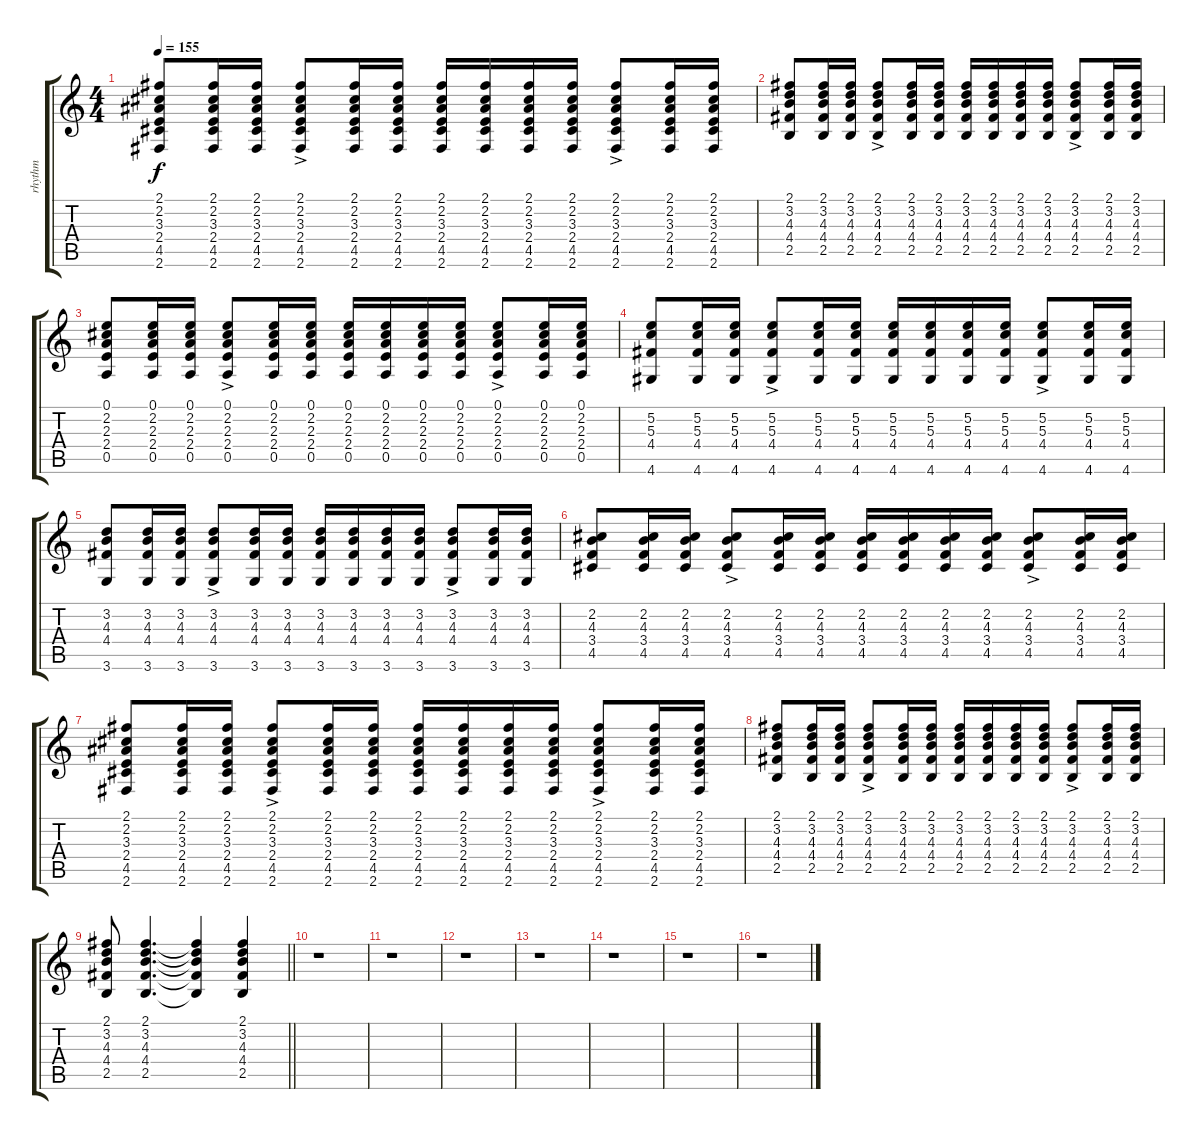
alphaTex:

\track ("rhythm" "rhythm") {instrument acousticguitarnylon}
\staff {score tabs}
\tuning (E4 B3 G3 D3 A2 E2) {hide}
\ts (4 4)
\tempo 155
\clef g2
\ks c
(2.1 2.2 3.3 2.4 4.5 2.6).8{dy f} (2.1 2.2 3.3 2.4 4.5 2.6).16 (2.1 2.2 3.3 2.4 4.5 2.6).16 (2.1{ac} 2.2{ac} 3.3{ac} 2.4{ac} 4.5{ac} 2.6{ac}).8 (2.1 2.2 3.3 2.4 4.5 2.6).16 (2.1 2.2 3.3 2.4 4.5 2.6).16 (2.1 2.2 3.3 2.4 4.5 2.6).16 (2.1 2.2 3.3 2.4 4.5 2.6).16 (2.1 2.2 3.3 2.4 4.5 2.6).16 (2.1 2.2 3.3 2.4 4.5 2.6).16 (2.1{ac} 2.2{ac} 3.3{ac} 2.4{ac} 4.5{ac} 2.6{ac}).8 (2.1 2.2 3.3 2.4 4.5 2.6).16 (2.1 2.2 3.3 2.4 4.5 2.6).16 |
(2.1 3.2 4.3 4.4 2.5).8 (2.1 3.2 4.3 4.4 2.5).16 (2.1 3.2 4.3 4.4 2.5).16 (2.1{ac} 3.2{ac} 4.3{ac} 4.4{ac} 2.5{ac}).8 (2.1 3.2 4.3 4.4 2.5).16 (2.1 3.2 4.3 4.4 2.5).16 (2.1 3.2 4.3 4.4 2.5).16 (2.1 3.2 4.3 4.4 2.5).16 (2.1 3.2 4.3 4.4 2.5).16 (2.1 3.2 4.3 4.4 2.5).16 (2.1{ac} 3.2{ac} 4.3{ac} 4.4{ac} 2.5{ac}).8 (2.1 3.2 4.3 4.4 2.5).16 (2.1 3.2 4.3 4.4 2.5).16 |
(0.1 2.2 2.3 2.4 0.5).8 (0.1 2.2 2.3 2.4 0.5).16 (0.1 2.2 2.3 2.4 0.5).16 (0.1{ac} 2.2{ac} 2.3{ac} 2.4{ac} 0.5{ac}).8 (0.1 2.2 2.3 2.4 0.5).16 (0.1 2.2 2.3 2.4 0.5).16 (0.1 2.2 2.3 2.4 0.5).16 (0.1 2.2 2.3 2.4 0.5).16 (0.1 2.2 2.3 2.4 0.5).16 (0.1 2.2 2.3 2.4 0.5).16 (0.1{ac} 2.2{ac} 2.3{ac} 2.4{ac} 0.5{ac}).8 (0.1 2.2 2.3 2.4 0.5).16 (0.1 2.2 2.3 2.4 0.5).16 |
(5.2 5.3 4.4 4.6).8 (5.2 5.3 4.4 4.6).16 (5.2 5.3 4.4 4.6).16 (5.2{ac} 5.3{ac} 4.4{ac} 4.6{ac}).8 (5.2 5.3 4.4 4.6).16 (5.2 5.3 4.4 4.6).16 (5.2 5.3 4.4 4.6).16 (5.2 5.3 4.4 4.6).16 (5.2 5.3 4.4 4.6).16 (5.2 5.3 4.4 4.6).16 (5.2{ac} 5.3{ac} 4.4{ac} 4.6{ac}).8 (5.2 5.3 4.4 4.6).16 (5.2 5.3 4.4 4.6).16 |
(3.2 4.3 4.4 3.6).8 (3.2 4.3 4.4 3.6).16 (3.2 4.3 4.4 3.6).16 (3.2{ac} 4.3{ac} 4.4{ac} 3.6{ac}).8 (3.2 4.3 4.4 3.6).16 (3.2 4.3 4.4 3.6).16 (3.2 4.3 4.4 3.6).16 (3.2 4.3 4.4 3.6).16 (3.2 4.3 4.4 3.6).16 (3.2 4.3 4.4 3.6).16 (3.2{ac} 4.3{ac} 4.4{ac} 3.6{ac}).8 (3.2 4.3 4.4 3.6).16 (3.2 4.3 4.4 3.6).16 |
(2.2 4.3 3.4 4.5).8 (2.2 4.3 3.4 4.5).16 (2.2 4.3 3.4 4.5).16 (2.2{ac} 4.3{ac} 3.4{ac} 4.5{ac}).8 (2.2 4.3 3.4 4.5).16 (2.2 4.3 3.4 4.5).16 (2.2 4.3 3.4 4.5).16 (2.2 4.3 3.4 4.5).16 (2.2 4.3 3.4 4.5).16 (2.2 4.3 3.4 4.5).16 (2.2{ac} 4.3{ac} 3.4{ac} 4.5{ac}).8 (2.2 4.3 3.4 4.5).16 (2.2 4.3 3.4 4.5).16 |
(2.1 2.2 3.3 2.4 4.5 2.6).8 (2.1 2.2 3.3 2.4 4.5 2.6).16 (2.1 2.2 3.3 2.4 4.5 2.6).16 (2.1{ac} 2.2{ac} 3.3{ac} 2.4{ac} 4.5{ac} 2.6{ac}).8 (2.1 2.2 3.3 2.4 4.5 2.6).16 (2.1 2.2 3.3 2.4 4.5 2.6).16 (2.1 2.2 3.3 2.4 4.5 2.6).16 (2.1 2.2 3.3 2.4 4.5 2.6).16 (2.1 2.2 3.3 2.4 4.5 2.6).16 (2.1 2.2 3.3 2.4 4.5 2.6).16 (2.1{ac} 2.2{ac} 3.3{ac} 2.4{ac} 4.5{ac} 2.6{ac}).8 (2.1 2.2 3.3 2.4 4.5 2.6).16 (2.1 2.2 3.3 2.4 4.5 2.6).16 |
(2.1 3.2 4.3 4.4 2.5).8 (2.1 3.2 4.3 4.4 2.5).16 (2.1 3.2 4.3 4.4 2.5).16 (2.1{ac} 3.2{ac} 4.3{ac} 4.4{ac} 2.5{ac}).8 (2.1 3.2 4.3 4.4 2.5).16 (2.1 3.2 4.3 4.4 2.5).16 (2.1 3.2 4.3 4.4 2.5).16 (2.1 3.2 4.3 4.4 2.5).16 (2.1 3.2 4.3 4.4 2.5).16 (2.1 3.2 4.3 4.4 2.5).16 (2.1{ac} 3.2{ac} 4.3{ac} 4.4{ac} 2.5{ac}).8 (2.1 3.2 4.3 4.4 2.5).16 (2.1 3.2 4.3 4.4 2.5).16 |
\barLineRight lightlight
(2.1 3.2 4.3 4.4 2.5).8 (2.1 3.2 4.3 4.4 2.5).4{d} (2.1{t} 3.2{t} 4.3{t} 4.4{t} 2.5{t}).4 (2.1 3.2 4.3 4.4 2.5).4 |
r.1 |
r.1 |
r.1 |
r.1 |
r.1 |
r.1 |
r.1
